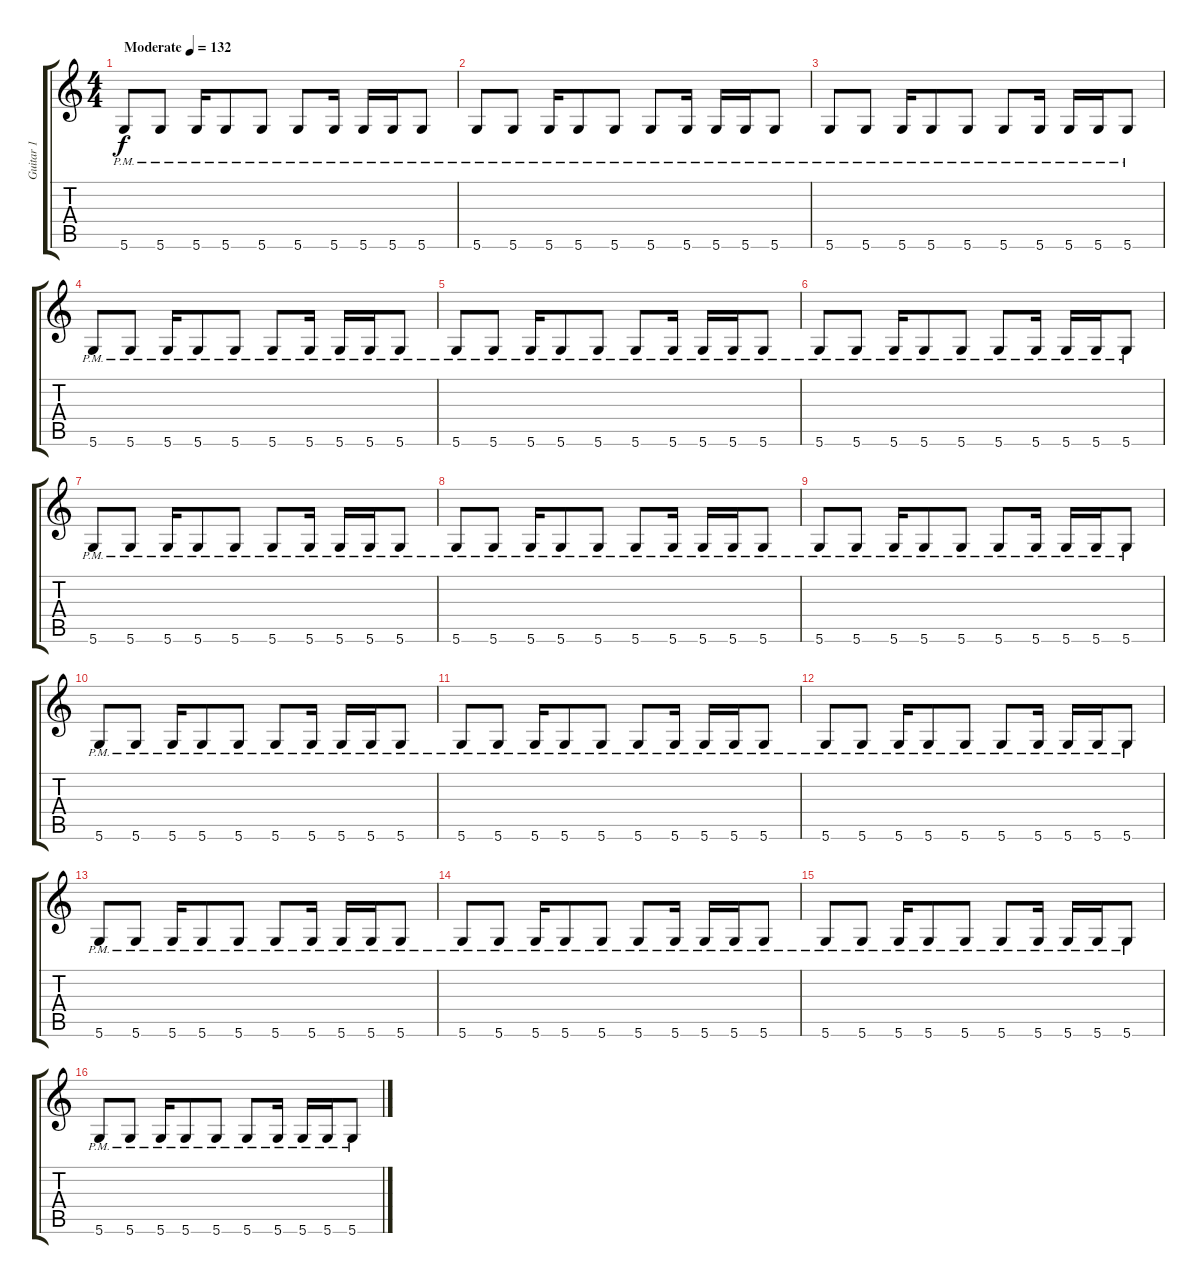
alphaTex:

\track ("Guitar 1" "Guitar 1") {instrument distortionguitar}
\staff {score tabs}
\tuning (D4 A3 F3 C3 G2 D2) {hide}
\ts (4 4)
\tempo (132 "Moderate")
\clef g2
\ks c
5.6{pm}.8{dy f instrument distortionguitar} 5.6{pm}.8 5.6{pm}.16 5.6{pm}.8 5.6{pm}.8 5.6{pm}.8 5.6{pm}.16 5.6{pm}.16 5.6{pm}.16 5.6{pm}.8 |
5.6{pm}.8 5.6{pm}.8 5.6{pm}.16 5.6{pm}.8 5.6{pm}.8 5.6{pm}.8 5.6{pm}.16 5.6{pm}.16 5.6{pm}.16 5.6{pm}.8 |
5.6{pm}.8 5.6{pm}.8 5.6{pm}.16 5.6{pm}.8 5.6{pm}.8 5.6{pm}.8 5.6{pm}.16 5.6{pm}.16 5.6{pm}.16 5.6{pm}.8 |
5.6{pm}.8 5.6{pm}.8 5.6{pm}.16 5.6{pm}.8 5.6{pm}.8 5.6{pm}.8 5.6{pm}.16 5.6{pm}.16 5.6{pm}.16 5.6{pm}.8 |
5.6{pm}.8 5.6{pm}.8 5.6{pm}.16 5.6{pm}.8 5.6{pm}.8 5.6{pm}.8 5.6{pm}.16 5.6{pm}.16 5.6{pm}.16 5.6{pm}.8 |
5.6{pm}.8 5.6{pm}.8 5.6{pm}.16 5.6{pm}.8 5.6{pm}.8 5.6{pm}.8 5.6{pm}.16 5.6{pm}.16 5.6{pm}.16 5.6{pm}.8 |
5.6{pm}.8 5.6{pm}.8 5.6{pm}.16 5.6{pm}.8 5.6{pm}.8 5.6{pm}.8 5.6{pm}.16 5.6{pm}.16 5.6{pm}.16 5.6{pm}.8 |
5.6{pm}.8 5.6{pm}.8 5.6{pm}.16 5.6{pm}.8 5.6{pm}.8 5.6{pm}.8 5.6{pm}.16 5.6{pm}.16 5.6{pm}.16 5.6{pm}.8 |
5.6{pm}.8 5.6{pm}.8 5.6{pm}.16 5.6{pm}.8 5.6{pm}.8 5.6{pm}.8 5.6{pm}.16 5.6{pm}.16 5.6{pm}.16 5.6{pm}.8 |
5.6{pm}.8 5.6{pm}.8 5.6{pm}.16 5.6{pm}.8 5.6{pm}.8 5.6{pm}.8 5.6{pm}.16 5.6{pm}.16 5.6{pm}.16 5.6{pm}.8 |
5.6{pm}.8 5.6{pm}.8 5.6{pm}.16 5.6{pm}.8 5.6{pm}.8 5.6{pm}.8 5.6{pm}.16 5.6{pm}.16 5.6{pm}.16 5.6{pm}.8 |
5.6{pm}.8 5.6{pm}.8 5.6{pm}.16 5.6{pm}.8 5.6{pm}.8 5.6{pm}.8 5.6{pm}.16 5.6{pm}.16 5.6{pm}.16 5.6{pm}.8 |
5.6{pm}.8 5.6{pm}.8 5.6{pm}.16 5.6{pm}.8 5.6{pm}.8 5.6{pm}.8 5.6{pm}.16 5.6{pm}.16 5.6{pm}.16 5.6{pm}.8 |
5.6{pm}.8 5.6{pm}.8 5.6{pm}.16 5.6{pm}.8 5.6{pm}.8 5.6{pm}.8 5.6{pm}.16 5.6{pm}.16 5.6{pm}.16 5.6{pm}.8 |
5.6{pm}.8 5.6{pm}.8 5.6{pm}.16 5.6{pm}.8 5.6{pm}.8 5.6{pm}.8 5.6{pm}.16 5.6{pm}.16 5.6{pm}.16 5.6{pm}.8 |
5.6{pm}.8 5.6{pm}.8 5.6{pm}.16 5.6{pm}.8 5.6{pm}.8 5.6{pm}.8 5.6{pm}.16 5.6{pm}.16 5.6{pm}.16 5.6{pm}.8
